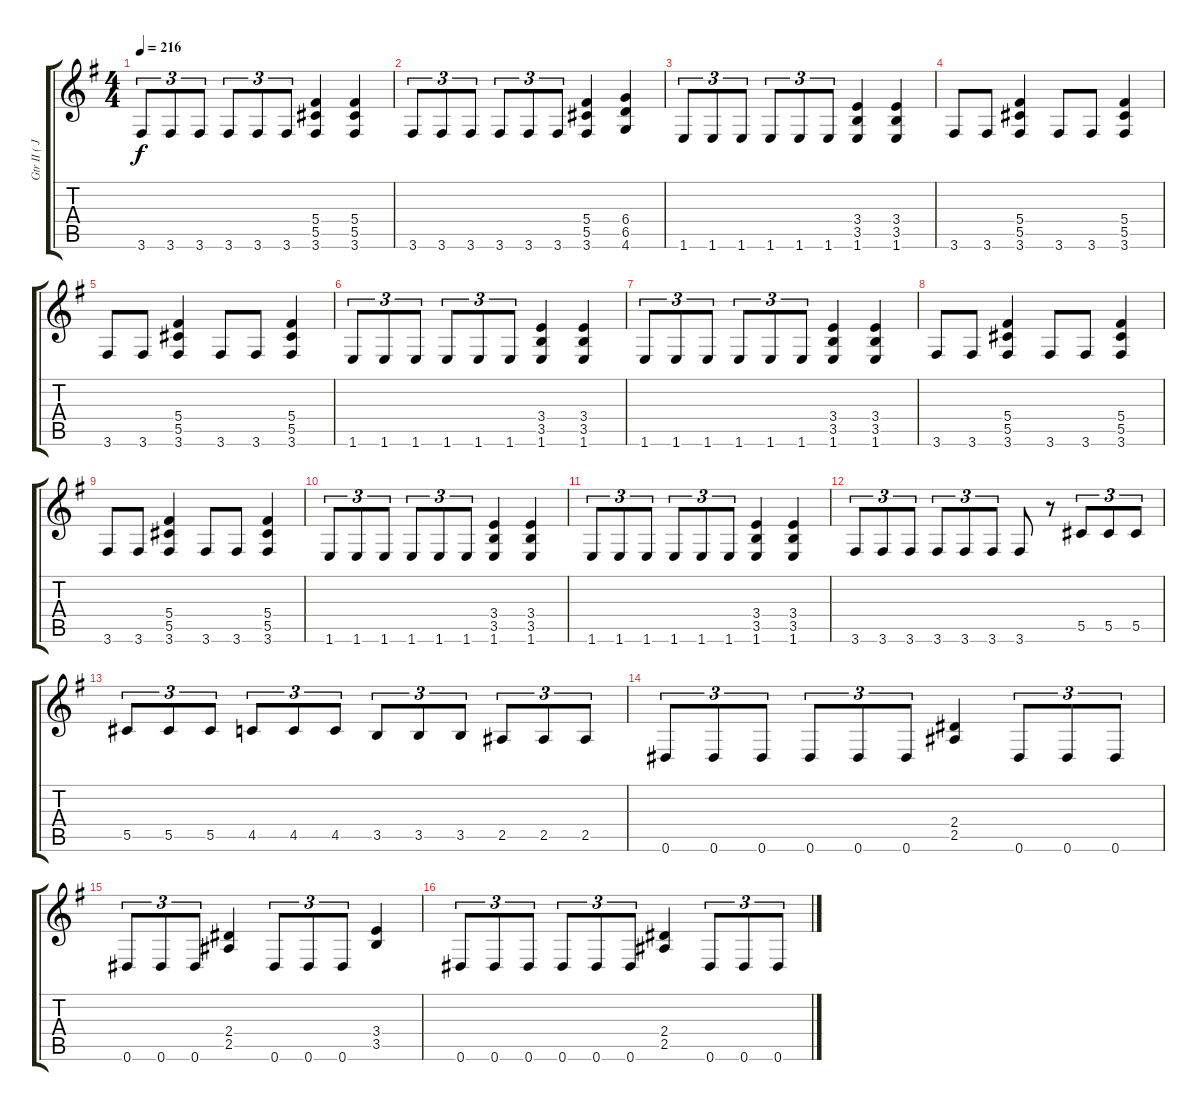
\track ("Gtr II ( James )" "Gtr II ( J") {instrument electricguitarclean}
\staff {score tabs}
\tuning (Eb4 Bb3 Gb3 Db3 Ab2 Eb2) {hide}
\ts (4 4)
\tempo 216
\clef g2
\ks g
3.6.8{tu (3 2) dy f} 3.6.8{tu (3 2)} 3.6.8{tu (3 2)} 3.6.8{tu (3 2)} 3.6.8{tu (3 2)} 3.6.8{tu (3 2)} (5.4 5.5 3.6).4 (5.4 5.5 3.6).4 |
3.6.8{tu (3 2)} 3.6.8{tu (3 2)} 3.6.8{tu (3 2)} 3.6.8{tu (3 2)} 3.6.8{tu (3 2)} 3.6.8{tu (3 2)} (5.4 5.5 3.6).4 (6.4 6.5 4.6).4 |
1.6.8{tu (3 2)} 1.6.8{tu (3 2)} 1.6.8{tu (3 2)} 1.6.8{tu (3 2)} 1.6.8{tu (3 2)} 1.6.8{tu (3 2)} (3.4 3.5 1.6).4 (3.4 3.5 1.6).4 |
3.6.8 3.6.8 (5.4 5.5 3.6).4 3.6.8 3.6.8 (5.4 5.5 3.6).4 |
3.6.8 3.6.8 (5.4 5.5 3.6).4 3.6.8 3.6.8 (5.4 5.5 3.6).4 |
1.6.8{tu (3 2)} 1.6.8{tu (3 2)} 1.6.8{tu (3 2)} 1.6.8{tu (3 2)} 1.6.8{tu (3 2)} 1.6.8{tu (3 2)} (3.4 3.5 1.6).4 (3.4 3.5 1.6).4 |
1.6.8{tu (3 2)} 1.6.8{tu (3 2)} 1.6.8{tu (3 2)} 1.6.8{tu (3 2)} 1.6.8{tu (3 2)} 1.6.8{tu (3 2)} (3.4 3.5 1.6).4 (3.4 3.5 1.6).4 |
3.6.8 3.6.8 (5.4 5.5 3.6).4 3.6.8 3.6.8 (5.4 5.5 3.6).4 |
3.6.8 3.6.8 (5.4 5.5 3.6).4 3.6.8 3.6.8 (5.4 5.5 3.6).4 |
1.6.8{tu (3 2)} 1.6.8{tu (3 2)} 1.6.8{tu (3 2)} 1.6.8{tu (3 2)} 1.6.8{tu (3 2)} 1.6.8{tu (3 2)} (3.4 3.5 1.6).4 (3.4 3.5 1.6).4 |
1.6.8{tu (3 2)} 1.6.8{tu (3 2)} 1.6.8{tu (3 2)} 1.6.8{tu (3 2)} 1.6.8{tu (3 2)} 1.6.8{tu (3 2)} (3.4 3.5 1.6).4 (3.4 3.5 1.6).4 |
3.6.8{tu (3 2)} 3.6.8{tu (3 2)} 3.6.8{tu (3 2)} 3.6.8{tu (3 2)} 3.6.8{tu (3 2)} 3.6.8{tu (3 2)} 3.6.8 r.8 5.5.8{tu (3 2)} 5.5.8{tu (3 2)} 5.5.8{tu (3 2)} |
5.5.8{tu (3 2)} 5.5.8{tu (3 2)} 5.5.8{tu (3 2)} 4.5.8{tu (3 2)} 4.5.8{tu (3 2)} 4.5.8{tu (3 2)} 3.5.8{tu (3 2)} 3.5.8{tu (3 2)} 3.5.8{tu (3 2)} 2.5.8{tu (3 2)} 2.5.8{tu (3 2)} 2.5.8{tu (3 2)} |
0.6.8{tu (3 2)} 0.6.8{tu (3 2)} 0.6.8{tu (3 2)} 0.6.8{tu (3 2)} 0.6.8{tu (3 2)} 0.6.8{tu (3 2)} (2.4 2.5).4 0.6.8{tu (3 2)} 0.6.8{tu (3 2)} 0.6.8{tu (3 2)} |
0.6.8{tu (3 2)} 0.6.8{tu (3 2)} 0.6.8{tu (3 2)} (2.4 2.5).4 0.6.8{tu (3 2)} 0.6.8{tu (3 2)} 0.6.8{tu (3 2)} (3.4 3.5).4 |
0.6.8{tu (3 2)} 0.6.8{tu (3 2)} 0.6.8{tu (3 2)} 0.6.8{tu (3 2)} 0.6.8{tu (3 2)} 0.6.8{tu (3 2)} (2.4 2.5).4 0.6.8{tu (3 2)} 0.6.8{tu (3 2)} 0.6.8{tu (3 2)}
